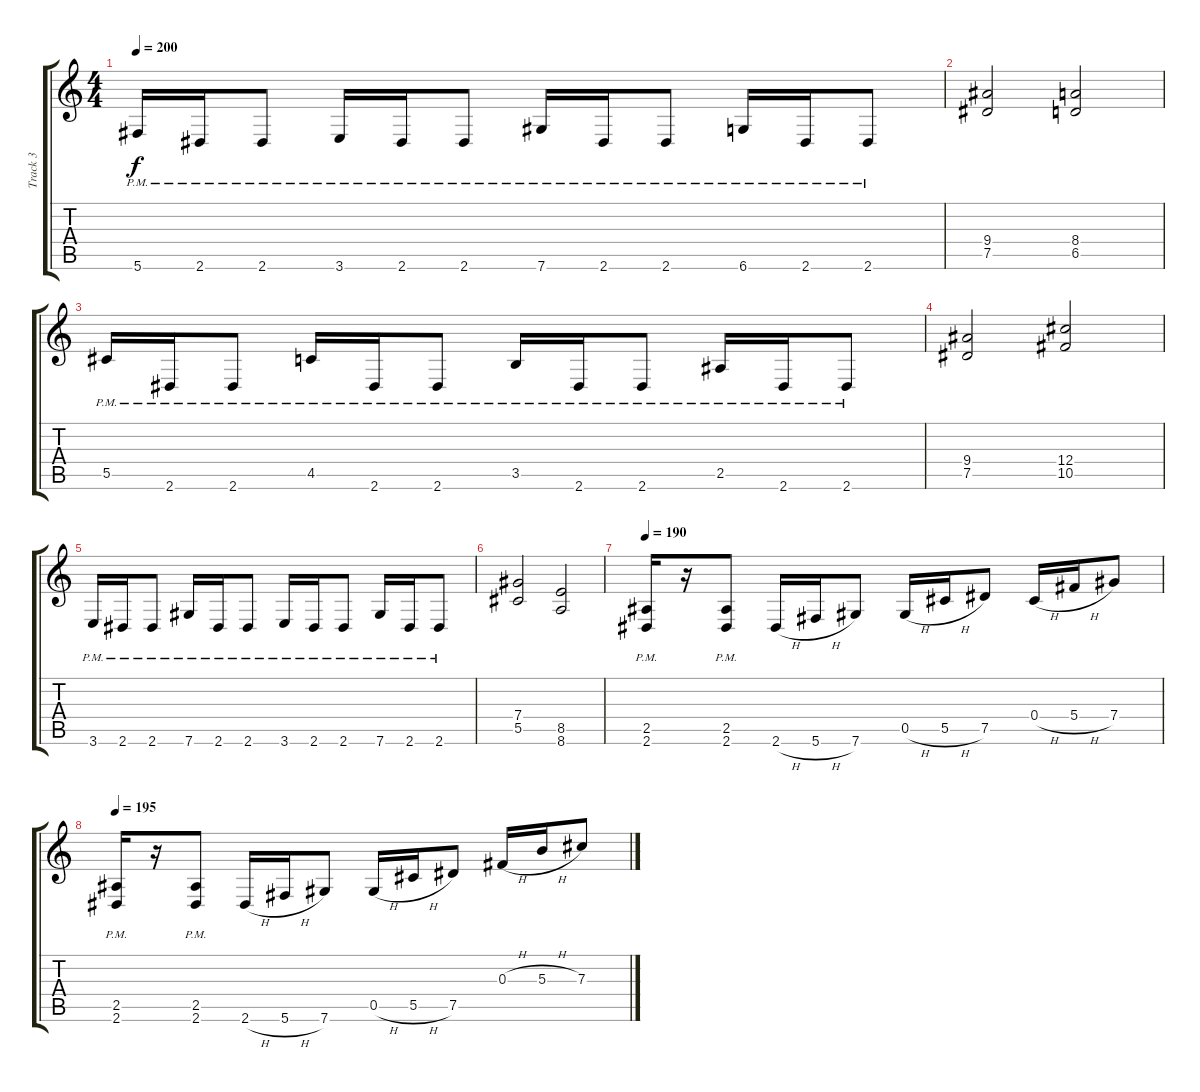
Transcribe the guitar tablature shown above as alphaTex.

\track ("Track 3" "Track 3") {instrument distortionguitar}
\staff {score tabs}
\tuning (Eb4 Bb3 Gb3 Db3 Ab2 Db2) {hide}
\ts (4 4)
\tempo 200
\clef g2
\ks c
5.6{pm}.16{dy f} 2.6{pm}.16 2.6{pm}.8 3.6{pm}.16 2.6{pm}.16 2.6{pm}.8 7.6{pm}.16 2.6{pm}.16 2.6{pm}.8 6.6{pm}.16 2.6{pm}.16 2.6{pm}.8 |
(9.4 7.5).2 (8.4 6.5).2 |
5.5{pm}.16 2.6{pm}.16 2.6{pm}.8 4.5{pm}.16 2.6{pm}.16 2.6{pm}.8 3.5{pm}.16 2.6{pm}.16 2.6{pm}.8 2.5{pm}.16 2.6{pm}.16 2.6{pm}.8 |
(9.4 7.5).2 (12.4 10.5).2 |
3.6{pm}.16 2.6{pm}.16 2.6{pm}.8 7.6{pm}.16 2.6{pm}.16 2.6{pm}.8 3.6{pm}.16 2.6{pm}.16 2.6{pm}.8 7.6{pm}.16 2.6{pm}.16 2.6{pm}.8 |
(7.4 5.5).2 (8.5 8.6).2 |
\tempo 190
(2.5{pm} 2.6{pm}).16 r.16 (2.5{pm} 2.6{pm}).8 2.6{h}.16 5.6{h}.16 7.6.8 0.5{h}.16 5.5{h}.16 7.5.8 0.4{h}.16 5.4{h}.16 7.4.8 |
\tempo 195
(2.5{pm} 2.6{pm}).16 r.16 (2.5{pm} 2.6{pm}).8 2.6{h}.16 5.6{h}.16 7.6.8 0.5{h}.16 5.5{h}.16 7.5.8 0.3{h}.16 5.3{h}.16 7.3.8
